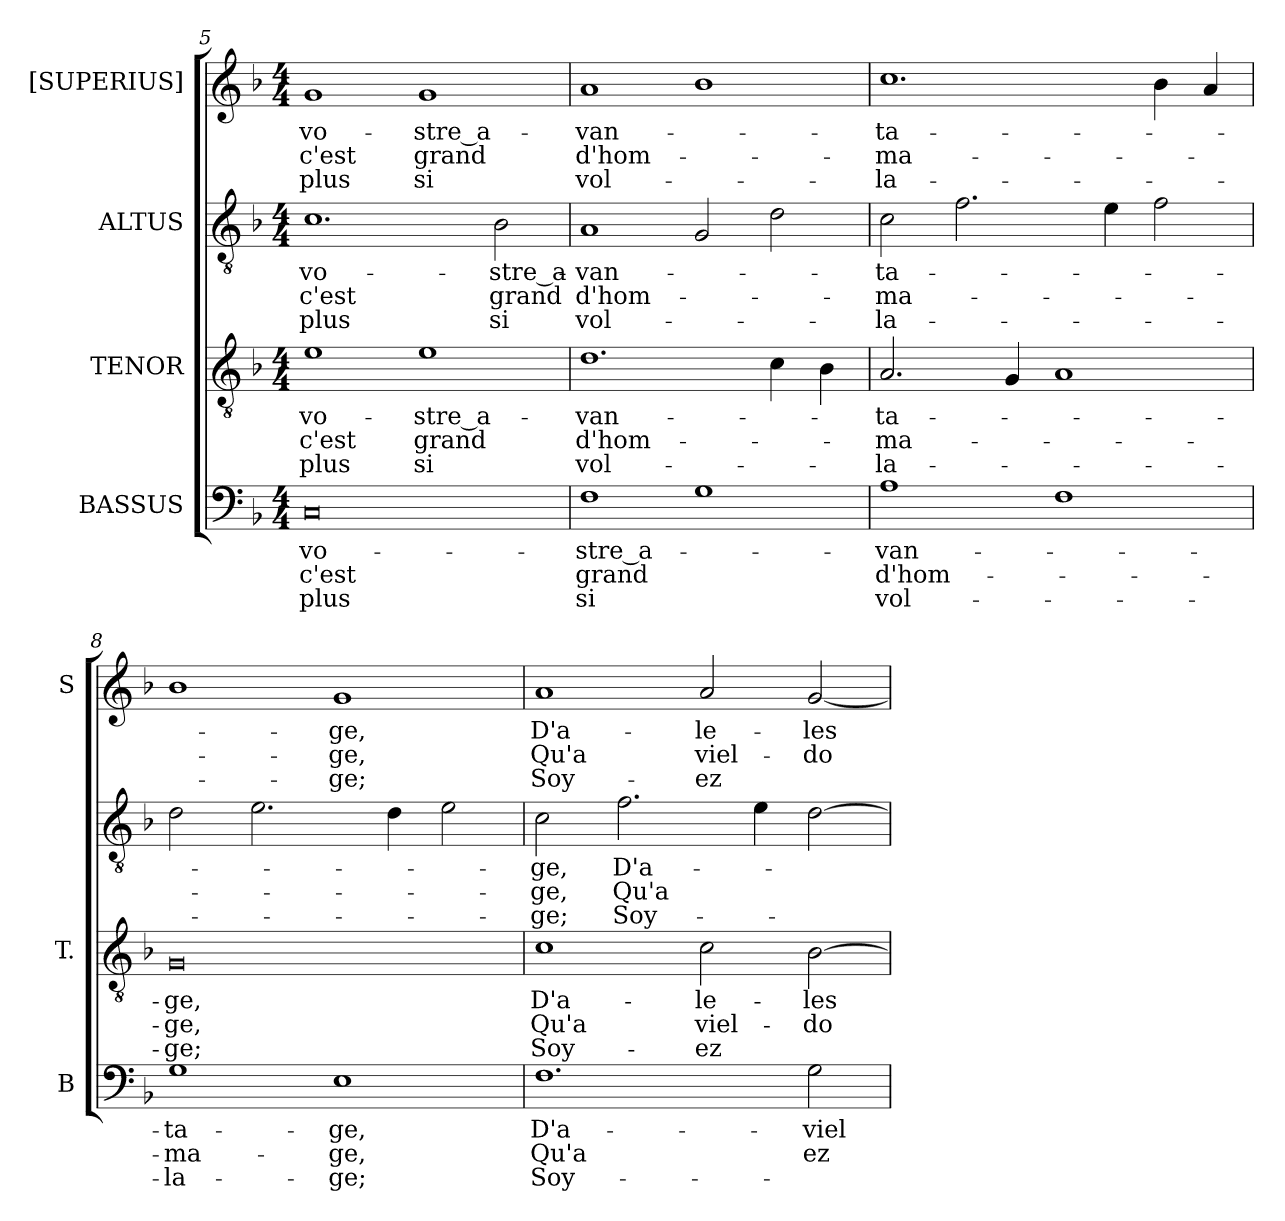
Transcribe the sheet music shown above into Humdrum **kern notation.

**kern	**text	**text	**text	**kern	**text	**text	**text	**kern	**text	**text	**text	**kern	**text	**text	**text
*part4	*part4	*part4	*part4	*part3	*part3	*part3	*part3	*part2	*part2	*part2	*part2	*part1	*part1	*part1	*part1
*staff4	*staff4	*staff4	*staff4	*staff3	*staff3	*staff3	*staff3	*staff2	*staff2	*staff2	*staff2	*staff1	*staff1	*staff1	*staff1
*I"BASSUS	*	*	*	*I"TENOR	*	*	*	*I"ALTUS	*	*	*	*I"[SUPERIUS]	*	*	*
*I'B	*	*	*	*I'T.	*	*	*	*	*	*	*	*I'S	*	*	*
*clefF4	*	*	*	*clefGv2	*	*	*	*clefGv2	*	*	*	*clefG2	*	*	*
*	*	*	*	*ITrd7c12	*	*	*	*ITrd7c12	*	*	*	*	*	*	*
*k[b-]	*	*	*	*k[b-]	*	*	*	*k[b-]	*	*	*	*k[b-]	*	*	*
*F:	*	*	*	*F:	*	*	*	*F:	*	*	*	*F:	*	*	*
*M4/4	*	*	*	*M4/4	*	*	*	*M4/4	*	*	*	*M4/4	*	*	*
=5	=5	=5	=5	=5	=5	=5	=5	=5	=5	=5	=5	=5	=5	=5	=5
!	!LO:LY:b:color=#000000	!LO:LY:b:color=#000000	!LO:LY:b:color=#000000	!	!	!	!	!	!	!	!	!	!	!	!
!	!	!	!	!	!LO:LY:b:color=#000000	!LO:LY:b:color=#000000	!LO:LY:b:color=#000000	!	!	!	!	!	!	!	!
!	!	!	!	!	!	!	!	!	!LO:LY:b:color=#000000	!LO:LY:b:color=#000000	!LO:LY:b:color=#000000	!	!	!	!
!	!	!	!	!	!	!	!	!	!	!	!	!	!LO:LY:b:color=#000000	!LO:LY:b:color=#000000	!LO:LY:b:color=#000000
0Ci	vo-	c'est	plus	1Ei	vo-	c'est	plus	1.Ci	vo-	c'est	plus	1gi	vo-	c'est	plus
!	!	!	!	!	!LO:LY:b:color=#000000	!LO:LY:b:color=#000000	!LO:LY:b:color=#000000	!	!	!	!	!	!	!	!
!	!	!	!	!	!	!	!	!	!	!	!	!	!LO:LY:b:color=#000000	!LO:LY:b:color=#000000	!LO:LY:b:color=#000000
.	.	.	.	1Ei	-stre_a-	grand	si	.	.	.	.	1gi	-stre_a-	grand	si
!	!	!	!	!	!	!	!	!	!LO:LY:b:color=#000000	!LO:LY:b:color=#000000	!LO:LY:b:color=#000000	!	!	!	!
.	.	.	.	.	.	.	.	2BB-i\	-stre_a-	grand	si	.	.	.	.
!!LO:LB:g=z
=6	=6	=6	=6	=6	=6	=6	=6	=6	=6	=6	=6	=6	=6	=6	=6
!	!LO:LY:b:color=#000000	!LO:LY:b:color=#000000	!LO:LY:b:color=#000000	!	!	!	!	!	!	!	!	!	!	!	!
!	!	!	!	!	!LO:LY:b:color=#000000	!LO:LY:b:color=#000000	!LO:LY:b:color=#000000	!	!	!	!	!	!	!	!
!	!	!	!	!	!	!	!	!	!LO:LY:b:color=#000000	!LO:LY:b:color=#000000	!LO:LY:b:color=#000000	!	!	!	!
!	!	!	!	!	!	!	!	!	!	!	!	!	!LO:LY:b:color=#000000	!LO:LY:b:color=#000000	!LO:LY:b:color=#000000
1Fi	-stre_a-	grand	si	1.Di	-van-	d'hom-	vol-	1AAi	-van-	d'hom-	vol-	1ai	-van-	d'hom-	vol-
1Gi	.	.	.	.	.	.	.	2GGi/	.	.	.	1b-i	.	.	.
.	.	.	.	4Ci\	.	.	.	2Di\	.	.	.	.	.	.	.
.	.	.	.	4BB-i\	.	.	.	.	.	.	.	.	.	.	.
=7	=7	=7	=7	=7	=7	=7	=7	=7	=7	=7	=7	=7	=7	=7	=7
!	!LO:LY:b:color=#000000	!LO:LY:b:color=#000000	!LO:LY:b:color=#000000	!	!	!	!	!	!	!	!	!	!	!	!
!	!	!	!	!	!LO:LY:b:color=#000000	!LO:LY:b:color=#000000	!LO:LY:b:color=#000000	!	!	!	!	!	!	!	!
!	!	!	!	!	!	!	!	!	!LO:LY:b:color=#000000	!LO:LY:b:color=#000000	!LO:LY:b:color=#000000	!	!	!	!
!	!	!	!	!	!	!	!	!	!	!	!	!	!LO:LY:b:color=#000000	!LO:LY:b:color=#000000	!LO:LY:b:color=#000000
1Ai	-van-	d'hom-	vol-	2.AAi/	-ta-	-ma-	-la-	2Ci\	-ta-	-ma-	-la-	1.cci	-ta-	-ma-	-la-
.	.	.	.	.	.	.	.	2.Fi\	.	.	.	.	.	.	.
.	.	.	.	4GGi/	.	.	.	.	.	.	.	.	.	.	.
1Fi	.	.	.	1AAi	.	.	.	.	.	.	.	.	.	.	.
.	.	.	.	.	.	.	.	4Ei\	.	.	.	.	.	.	.
.	.	.	.	.	.	.	.	2Fi\	.	.	.	4b-i\	.	.	.
.	.	.	.	.	.	.	.	.	.	.	.	4ai/	.	.	.
=8	=8	=8	=8	=8	=8	=8	=8	=8	=8	=8	=8	=8	=8	=8	=8
!	!LO:LY:b:color=#000000	!LO:LY:b:color=#000000	!LO:LY:b:color=#000000	!	!	!	!	!	!	!	!	!	!	!	!
!	!	!	!	!	!LO:LY:b:color=#000000	!LO:LY:b:color=#000000	!LO:LY:b:color=#000000	!	!	!	!	!	!	!	!
1Gi	-ta-	-ma-	-la-	0GGi	-ge,	-ge,	-ge;	2Di\	.	.	.	1b-i	.	.	.
.	.	.	.	.	.	.	.	2.Ei\	.	.	.	.	.	.	.
!	!LO:LY:b:color=#000000	!LO:LY:b:color=#000000	!LO:LY:b:color=#000000	!	!	!	!	!	!	!	!	!	!	!	!
!	!	!	!	!	!	!	!	!	!	!	!	!	!LO:LY:b:color=#000000	!LO:LY:b:color=#000000	!LO:LY:b:color=#000000
1Ei	-ge,	-ge,	-ge;	.	.	.	.	.	.	.	.	1gi	-ge,	-ge,	-ge;
.	.	.	.	.	.	.	.	4Di\	.	.	.	.	.	.	.
.	.	.	.	.	.	.	.	2Ei\	.	.	.	.	.	.	.
=9	=9	=9	=9	=9	=9	=9	=9	=9	=9	=9	=9	=9	=9	=9	=9
!	!LO:LY:b:color=#000000	!LO:LY:b:color=#000000	!LO:LY:b:color=#000000	!	!	!	!	!	!	!	!	!	!	!	!
!	!	!	!	!	!LO:LY:b:color=#000000	!LO:LY:b:color=#000000	!LO:LY:b:color=#000000	!	!	!	!	!	!	!	!
!	!	!	!	!	!	!	!	!	!LO:LY:b:color=#000000	!LO:LY:b:color=#000000	!LO:LY:b:color=#000000	!	!	!	!
!	!	!	!	!	!	!	!	!	!	!	!	!	!LO:LY:b:color=#000000	!LO:LY:b:color=#000000	!LO:LY:b:color=#000000
1.Fi	D'a-	Qu'a	Soy-	1Ci	D'a-	Qu'a	Soy-	2Ci\	-ge,	-ge,	-ge;	1ai	D'a-	Qu'a	Soy-
!	!	!	!	!	!	!	!	!	!LO:LY:b:color=#000000	!LO:LY:b:color=#000000	!LO:LY:b:color=#000000	!	!	!	!
.	.	.	.	.	.	.	.	2.Fi\	D'a-	Qu'a	Soy-	.	.	.	.
!	!	!	!	!	!LO:LY:b:color=#000000	!LO:LY:b:color=#000000	!LO:LY:b:color=#000000	!	!	!	!	!	!	!	!
!	!	!	!	!	!	!	!	!	!	!	!	!	!LO:LY:b:color=#000000	!LO:LY:b:color=#000000	!LO:LY:b:color=#000000
.	.	.	.	2Ci\	-le-	viel-	-ez	.	.	.	.	2ai/	-le-	viel-	-ez
.	.	.	.	.	.	.	.	4Ei\	.	.	.	.	.	.	.
!	!LO:LY:b:color=#000000	!LO:LY:b:color=#000000	!	!	!	!	!	!	!	!	!	!	!	!	!
!	!	!	!	!	!LO:LY:b:color=#000000	!LO:LY:b:color=#000000	!	!	!	!	!	!	!	!	!
!	!	!	!	!	!	!	!	!	!	!	!	!	!LO:LY:b:color=#000000	!LO:LY:b:color=#000000	!
2Gi\	viel-	-ez	.	[>2BB-i\	-les-	do-	.	[>2Di\	.	.	.	[<2gi/	-les-	do-	.
=	=	=	=	=	=	=	=	=	=	=	=	=	=	=	=
*-	*-	*-	*-	*-	*-	*-	*-	*-	*-	*-	*-	*-	*-	*-	*-
